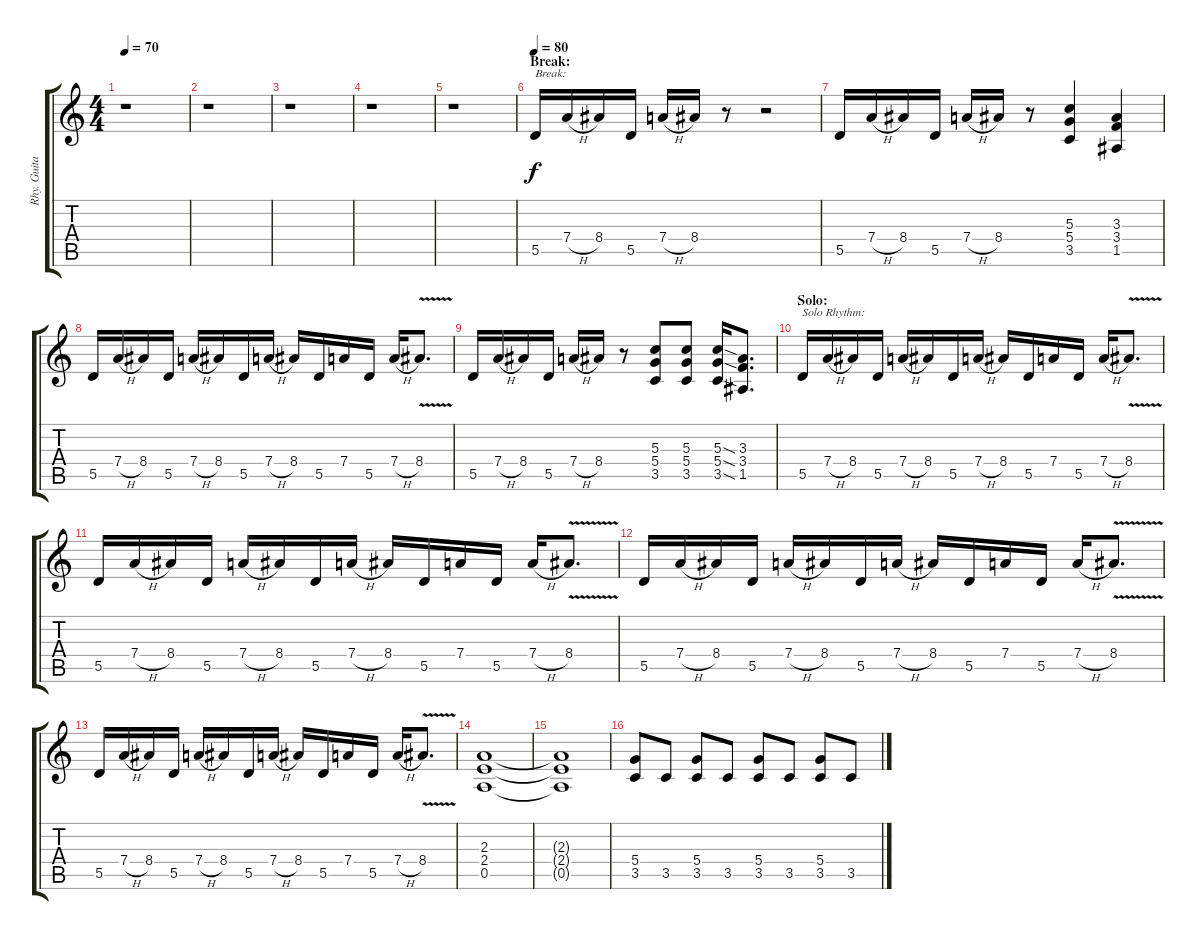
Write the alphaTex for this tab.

\track ("Rhy. Guitar 1" "Rhy. Guita") {instrument distortionguitar}
\staff {score tabs}
\tuning (E4 B3 G3 D3 A2 E2) {hide}
\ts (4 4)
\tempo 70
\clef g2
\ks c
r.1{dy f} |
r.1 |
r.1 |
r.1 |
r.1 |
\section ("" "Break:")
\tempo 80
5.5.16{txt "Break:"} 7.4{h}.16 8.4.16 5.5.16 7.4{h}.16 8.4.16 r.8 r.2 |
5.5.16 7.4{h}.16 8.4.16 5.5.16 7.4{h}.16 8.4.16 r.8 (5.3 5.4 3.5).4 (3.3 3.4 1.5).4 |
5.5.16 7.4{h}.16 8.4.16 5.5.16 7.4{h}.16 8.4.16 5.5.16 7.4{h}.16 8.4.16 5.5.16 7.4.16 5.5.16 7.4{h}.16 8.4{v}.8{d} |
5.5.16 7.4{h}.16 8.4.16 5.5.16 7.4{h}.16 8.4.16 r.8 (5.3 5.4 3.5).8 (5.3 5.4 3.5).8 (5.3{sod} 5.4{sod} 3.5{sod}).16 (3.3 3.4 1.5).8{d} |
\section ("" "Solo:")
5.5.16{txt "Solo Rhythm:"} 7.4{h}.16 8.4.16 5.5.16 7.4{h}.16 8.4.16 5.5.16 7.4{h}.16 8.4.16 5.5.16 7.4.16 5.5.16 7.4{h}.16 8.4{v}.8{d} |
5.5.16 7.4{h}.16 8.4.16 5.5.16 7.4{h}.16 8.4.16 5.5.16 7.4{h}.16 8.4.16 5.5.16 7.4.16 5.5.16 7.4{h}.16 8.4{v}.8{d} |
5.5.16 7.4{h}.16 8.4.16 5.5.16 7.4{h}.16 8.4.16 5.5.16 7.4{h}.16 8.4.16 5.5.16 7.4.16 5.5.16 7.4{h}.16 8.4{v}.8{d} |
5.5.16 7.4{h}.16 8.4.16 5.5.16 7.4{h}.16 8.4.16 5.5.16 7.4{h}.16 8.4.16 5.5.16 7.4.16 5.5.16 7.4{h}.16 8.4{v}.8{d} |
(2.3 2.4 0.5).1 |
(2.3{t} 2.4{t} 0.5{t}).1 |
(5.4 3.5).8 3.5.8 (5.4 3.5).8 3.5.8 (5.4 3.5).8 3.5.8 (5.4 3.5).8 3.5.8
